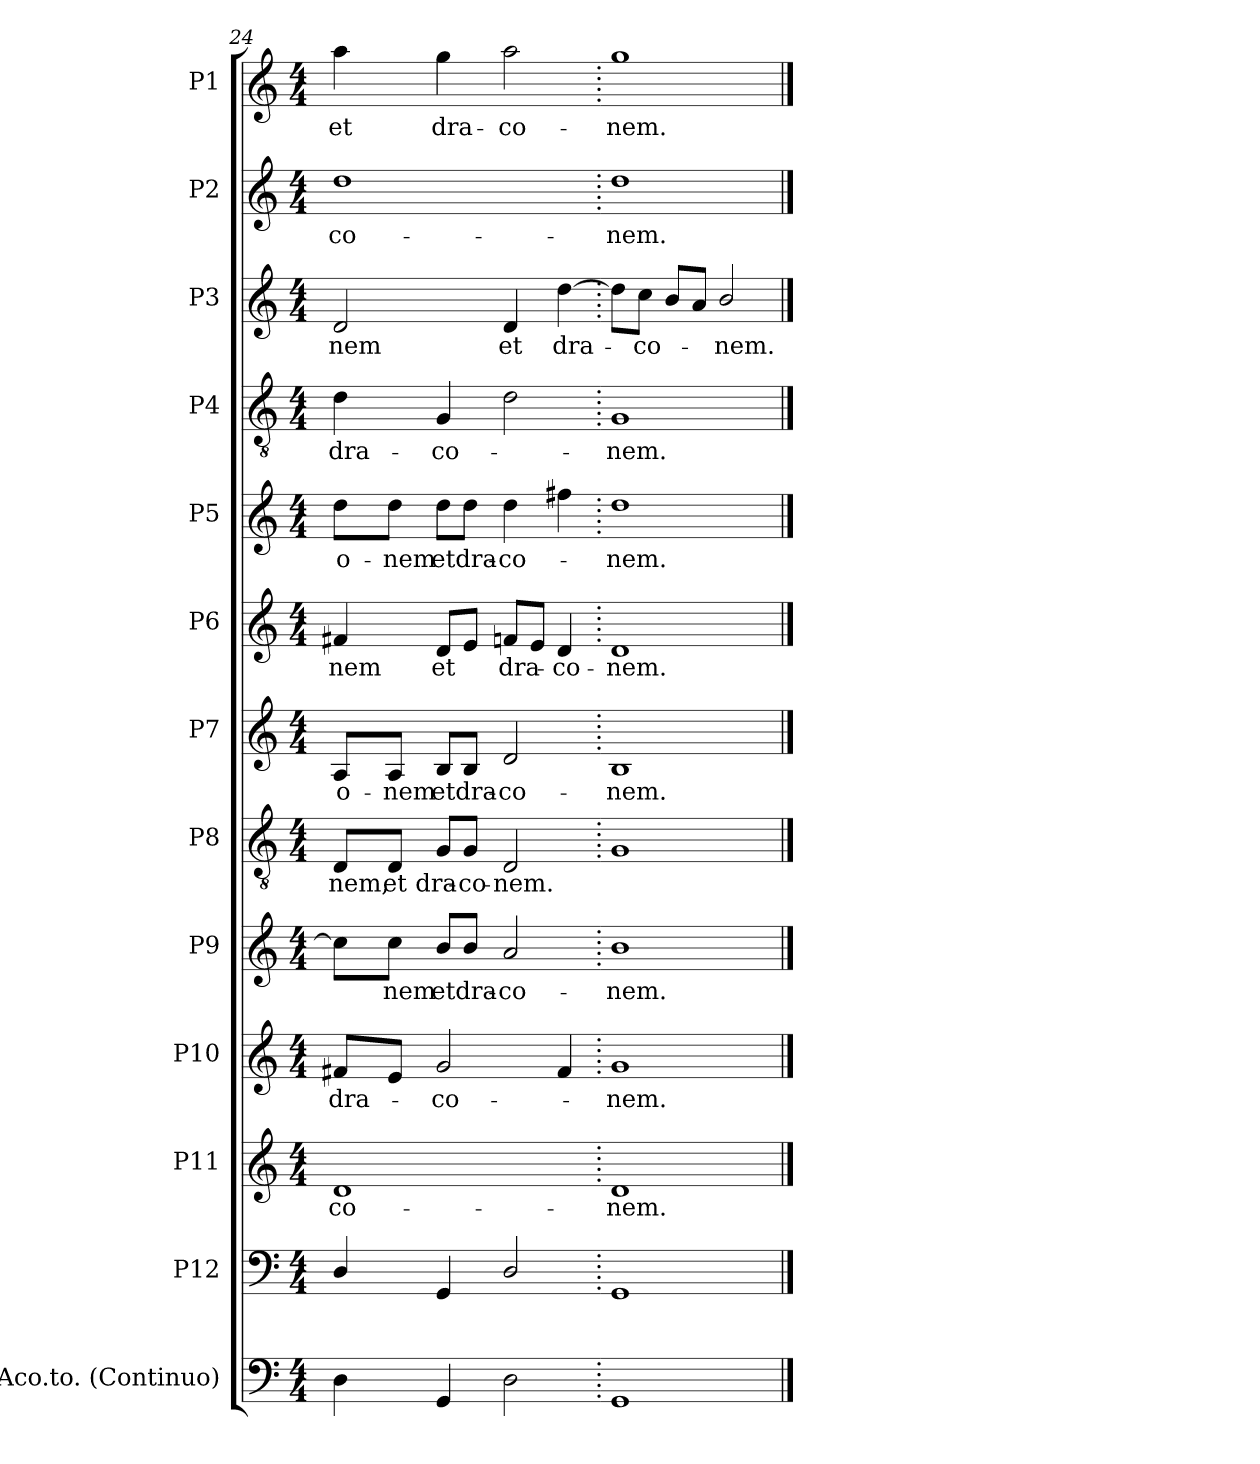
**kern	**kern	**kern	**text	**kern	**text	**kern	**text	**kern	**text	**kern	**text	**kern	**text	**kern	**text	**kern	**text	**kern	**text	**kern	**text	**kern	**text
*part13	*part12	*part11	*part11	*part10	*part10	*part9	*part9	*part8	*part8	*part7	*part7	*part6	*part6	*part5	*part5	*part4	*part4	*part3	*part3	*part2	*part2	*part1	*part1
*staff13	*staff12	*staff11	*staff11	*staff10	*staff10	*staff9	*staff9	*staff8	*staff8	*staff7	*staff7	*staff6	*staff6	*staff5	*staff5	*staff4	*staff4	*staff3	*staff3	*staff2	*staff2	*staff1	*staff1
*I"Aco.to.  (Continuo)	*I"P12	*I"P11	*	*I"P10	*	*I"P9	*	*I"P8	*	*I"P7	*	*I"P6	*	*I"P5	*	*I"P4	*	*I"P3	*	*I"P2	*	*I"P1	*
*clefF4	*clefF4	*clefG2	*	*clefG2	*	*clefG2	*	*clefGv2	*	*clefG2	*	*clefG2	*	*clefG2	*	*clefGv2	*	*clefG2	*	*clefG2	*	*clefG2	*
*	*	*	*	*	*	*	*	*ITrd7c12	*	*	*	*	*	*	*	*ITrd7c12	*	*	*	*	*	*	*
*k[]	*k[]	*k[]	*	*k[]	*	*k[]	*	*k[]	*	*k[]	*	*k[]	*	*k[]	*	*k[]	*	*k[]	*	*k[]	*	*k[]	*
*C:	*C:	*C:	*	*C:	*	*C:	*	*C:	*	*C:	*	*C:	*	*C:	*	*C:	*	*C:	*	*C:	*	*C:	*
*M4/4	*M4/4	*M4/4	*	*M4/4	*	*M4/4	*	*M4/4	*	*M4/4	*	*M4/4	*	*M4/4	*	*M4/4	*	*M4/4	*	*M4/4	*	*M4/4	*
=24	=24	=24	=24	=24	=24	=24	=24	=24	=24	=24	=24	=24	=24	=24	=24	=24	=24	=24	=24	=24	=24	=24	=24
!	!	!	!LO:LY:b:color=#000000	!	!	!	!	!	!	!	!	!	!	!	!	!	!	!	!	!	!	!	!
!	!	!	!	!	!LO:LY:b:color=#000000	!	!	!	!	!	!	!	!	!	!	!	!	!	!	!	!	!	!
!	!	!	!	!	!	!	!	!	!LO:LY:b:color=#000000	!	!	!	!	!	!	!	!	!	!	!	!	!	!
!	!	!	!	!	!	!	!	!	!	!	!LO:LY:b:color=#000000	!	!	!	!	!	!	!	!	!	!	!	!
!	!	!	!	!	!	!	!	!	!	!	!	!	!LO:LY:b:color=#000000	!	!	!	!	!	!	!	!	!	!
!	!	!	!	!	!	!	!	!	!	!	!	!	!	!	!LO:LY:b:color=#000000	!	!	!	!	!	!	!	!
!	!	!	!	!	!	!	!	!	!	!	!	!	!	!	!	!	!LO:LY:b:color=#000000	!	!	!	!	!	!
!	!	!	!	!	!	!	!	!	!	!	!	!	!	!	!	!	!	!	!LO:LY:b:color=#000000	!	!	!	!
!	!	!	!	!	!	!	!	!	!	!	!	!	!	!	!	!	!	!	!	!	!LO:LY:b:color=#000000	!	!
!	!	!	!	!	!	!	!	!	!	!	!	!	!	!	!	!	!	!	!	!	!	!	!LO:LY:b:color=#000000
4Di\	4Di/	1di	-co-	8f#Xi/L	dra-	8cci\L]	.	8DDi/L	-nem,	8Ai/L	-o-	4f#Xi/	-nem	8ddi\L	-o-	4Di\	dra-	2di/	-nem	1ddi	-co-	4aai\	et
!	!	!	!	!	!	!	!LO:LY:b:color=#000000	!	!	!	!	!	!	!	!	!	!	!	!	!	!	!	!
!	!	!	!	!	!	!	!	!	!LO:LY:b:color=#000000	!	!	!	!	!	!	!	!	!	!	!	!	!	!
!	!	!	!	!	!	!	!	!	!	!	!LO:LY:b:color=#000000	!	!	!	!	!	!	!	!	!	!	!	!
!	!	!	!	!	!	!	!	!	!	!	!	!	!	!	!LO:LY:b:color=#000000	!	!	!	!	!	!	!	!
.	.	.	.	8ei/J	.	8cci\J	-nem	8DDi/J	et	8Ai/J	-nem	.	.	8ddi\J	-nem	.	.	.	.	.	.	.	.
!	!	!	!	!	!LO:LY:b:color=#000000	!	!	!	!	!	!	!	!	!	!	!	!	!	!	!	!	!	!
!	!	!	!	!	!	!	!LO:LY:b:color=#000000	!	!	!	!	!	!	!	!	!	!	!	!	!	!	!	!
!	!	!	!	!	!	!	!	!	!LO:LY:b:color=#000000	!	!	!	!	!	!	!	!	!	!	!	!	!	!
!	!	!	!	!	!	!	!	!	!	!	!LO:LY:b:color=#000000	!	!	!	!	!	!	!	!	!	!	!	!
!	!	!	!	!	!	!	!	!	!	!	!	!	!LO:LY:b:color=#000000	!	!	!	!	!	!	!	!	!	!
!	!	!	!	!	!	!	!	!	!	!	!	!	!	!	!LO:LY:b:color=#000000	!	!	!	!	!	!	!	!
!	!	!	!	!	!	!	!	!	!	!	!	!	!	!	!	!	!LO:LY:b:color=#000000	!	!	!	!	!	!
!	!	!	!	!	!	!	!	!	!	!	!	!	!	!	!	!	!	!	!	!	!	!	!LO:LY:b:color=#000000
4GGi/	4GGi/	.	.	2gi/	-co-	8bi/L	et	8GGi/L	dra-	8Bi/L	et	8di/L	et	8ddi\L	et	4GGi/	-co-	.	.	.	.	4ggi\	dra-
!	!	!	!	!	!	!	!LO:LY:b:color=#000000	!	!	!	!	!	!	!	!	!	!	!	!	!	!	!	!
!	!	!	!	!	!	!	!	!	!LO:LY:b:color=#000000	!	!	!	!	!	!	!	!	!	!	!	!	!	!
!	!	!	!	!	!	!	!	!	!	!	!LO:LY:b:color=#000000	!	!	!	!	!	!	!	!	!	!	!	!
!	!	!	!	!	!	!	!	!	!	!	!	!	!	!	!LO:LY:b:color=#000000	!	!	!	!	!	!	!	!
.	.	.	.	.	.	8bi/J	dra-	8GGi/J	-co-	8Bi/J	dra-	8ei/J	.	8ddi\J	dra-	.	.	.	.	.	.	.	.
!	!	!	!	!	!	!	!LO:LY:b:color=#000000	!	!	!	!	!	!	!	!	!	!	!	!	!	!	!	!
!	!	!	!	!	!	!	!	!	!LO:LY:b:color=#000000	!	!	!	!	!	!	!	!	!	!	!	!	!	!
!	!	!	!	!	!	!	!	!	!	!	!LO:LY:b:color=#000000	!	!	!	!	!	!	!	!	!	!	!	!
!	!	!	!	!	!	!	!	!	!	!	!	!	!LO:LY:b:color=#000000	!	!	!	!	!	!	!	!	!	!
!	!	!	!	!	!	!	!	!	!	!	!	!	!	!	!LO:LY:b:color=#000000	!	!	!	!	!	!	!	!
!	!	!	!	!	!	!	!	!	!	!	!	!	!	!	!	!	!	!	!LO:LY:b:color=#000000	!	!	!	!
!	!	!	!	!	!	!	!	!	!	!	!	!	!	!	!	!	!	!	!	!	!	!	!LO:LY:b:color=#000000
2Di\	2Di/	.	.	.	.	2ai/	-co-	2DDi/	-nem.	2di/	-co-	8fni/L	dra-	4ddi\	-co-	2Di\	.	4di/	et	.	.	2aai\	-co-
.	.	.	.	.	.	.	.	.	.	.	.	8ei/J	.	.	.	.	.	.	.	.	.	.	.
!	!	!	!	!	!	!	!	!	!	!	!	!	!LO:LY:b:color=#000000	!	!	!	!	!	!	!	!	!	!
!	!	!	!	!	!	!	!	!	!	!	!	!	!	!	!	!	!	!	!LO:LY:b:color=#000000	!	!	!	!
.	.	.	.	4f#i/	.	.	.	.	.	.	.	4di/	-co-	4ff#Xi\	.	.	.	[4ddi\	dra-	.	.	.	.
=25.	=25.	=25.	=25.	=25.	=25.	=25.	=25.	=25.	=25.	=25.	=25.	=25.	=25.	=25.	=25.	=25.	=25.	=25.	=25.	=25.	=25.	=25.	=25.
!	!	!	!LO:LY:b:color=#000000	!	!	!	!	!	!	!	!	!	!	!	!	!	!	!	!	!	!	!	!
!	!	!	!	!	!LO:LY:b:color=#000000	!	!	!	!	!	!	!	!	!	!	!	!	!	!	!	!	!	!
!	!	!	!	!	!	!	!LO:LY:b:color=#000000	!	!	!	!	!	!	!	!	!	!	!	!	!	!	!	!
!	!	!	!	!	!	!	!	!	!	!	!LO:LY:b:color=#000000	!	!	!	!	!	!	!	!	!	!	!	!
!	!	!	!	!	!	!	!	!	!	!	!	!	!LO:LY:b:color=#000000	!	!	!	!	!	!	!	!	!	!
!	!	!	!	!	!	!	!	!	!	!	!	!	!	!	!LO:LY:b:color=#000000	!	!	!	!	!	!	!	!
!	!	!	!	!	!	!	!	!	!	!	!	!	!	!	!	!	!LO:LY:b:color=#000000	!	!	!	!	!	!
!	!	!	!	!	!	!	!	!	!	!	!	!	!	!	!	!	!	!	!	!	!LO:LY:b:color=#000000	!	!
!	!	!	!	!	!	!	!	!	!	!	!	!	!	!	!	!	!	!	!	!	!	!	!LO:LY:b:color=#000000
1GGi	1GGi	1di	-nem.	1gi	-nem.	1bi	-nem.	1GGi	.	1Bi	-nem.	1di	-nem.	1ddi	-nem.	1GGi	-nem.	8ddi\L]	.	1ddi	-nem.	1ggi	-nem.
!	!	!	!	!	!	!	!	!	!	!	!	!	!	!	!	!	!	!	!LO:LY:b:color=#000000	!	!	!	!
.	.	.	.	.	.	.	.	.	.	.	.	.	.	.	.	.	.	8cci\J	-co-	.	.	.	.
.	.	.	.	.	.	.	.	.	.	.	.	.	.	.	.	.	.	8bi/L	.	.	.	.	.
.	.	.	.	.	.	.	.	.	.	.	.	.	.	.	.	.	.	8ai/J	.	.	.	.	.
!	!	!	!	!	!	!	!	!	!	!	!	!	!	!	!	!	!	!	!LO:LY:b:color=#000000	!	!	!	!
.	.	.	.	.	.	.	.	.	.	.	.	.	.	.	.	.	.	2bi/	-nem.	.	.	.	.
==	==	==	==	==	==	==	==	==	==	==	==	==	==	==	==	==	==	==	==	==	==	==	==
*-	*-	*-	*-	*-	*-	*-	*-	*-	*-	*-	*-	*-	*-	*-	*-	*-	*-	*-	*-	*-	*-	*-	*-
